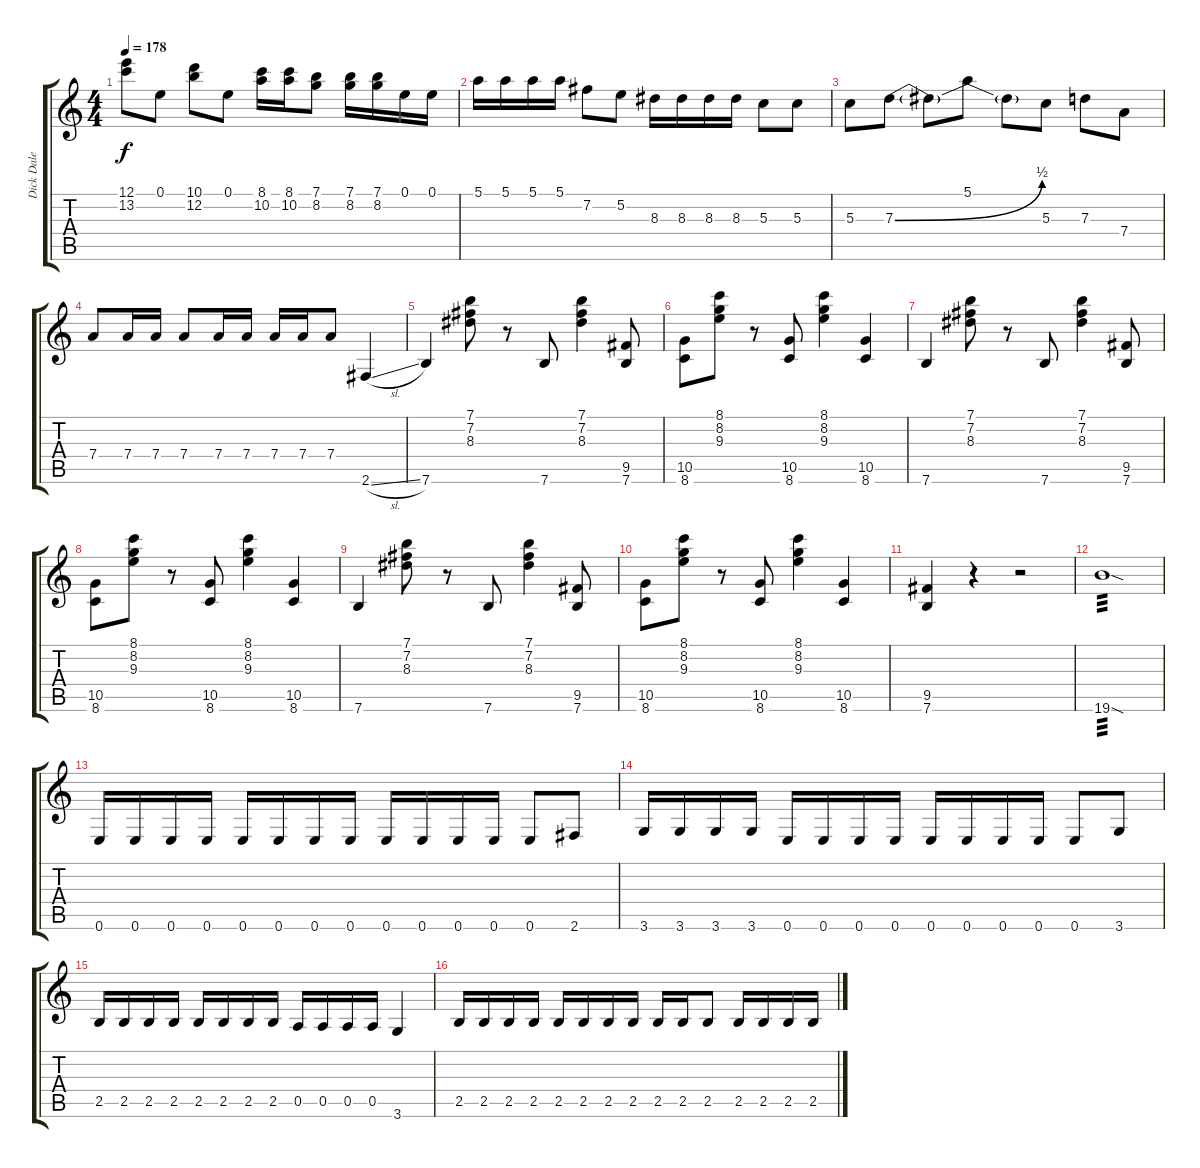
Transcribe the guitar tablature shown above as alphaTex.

\track ("Dick Dale" "Dick Dale") {instrument overdrivenguitar}
\staff {score tabs}
\tuning (E4 B3 G3 D3 A2 E2) {hide}
\ts (4 4)
\tempo 178
\clef g2
\ks c
(12.1 13.2).8{dy f} 0.1.8 (10.1 12.2).8 0.1.8 (8.1 10.2).16 (8.1 10.2).16 (7.1 8.2).8 (7.1 8.2).16 (7.1 8.2).16 0.1.16 0.1.16 |
5.1.16 5.1.16 5.1.16 5.1.16 7.2.8 5.2.8 8.3.16 8.3.16 8.3.16 8.3.16 5.3.8 5.3.8 |
5.3.8 7.3{be (bend 0 0 60 2)}.8 7.3{t}.8 5.1.8 7.3{t}.8 5.3.8 7.3.8 7.4.8 |
7.4.8 7.4.16 7.4.16 7.4.8 7.4.16 7.4.16 7.4.16 7.4.16 7.4.8 2.6{sl}.4 |
7.6.4 (7.1 7.2 8.3).8 r.8 7.6.8 (7.1 7.2 8.3).4 (9.5 7.6).8 |
(10.5 8.6).8 (8.1 8.2 9.3).8 r.8 (10.5 8.6).8 (8.1 8.2 9.3).4 (10.5 8.6).4 |
7.6.4 (7.1 7.2 8.3).8 r.8 7.6.8 (7.1 7.2 8.3).4 (9.5 7.6).8 |
(10.5 8.6).8 (8.1 8.2 9.3).8 r.8 (10.5 8.6).8 (8.1 8.2 9.3).4 (10.5 8.6).4 |
7.6.4 (7.1 7.2 8.3).8 r.8 7.6.8 (7.1 7.2 8.3).4 (9.5 7.6).8 |
(10.5 8.6).8 (8.1 8.2 9.3).8 r.8 (10.5 8.6).8 (8.1 8.2 9.3).4 (10.5 8.6).4 |
(9.5 7.6).4 r.4 r.2 |
19.6{sod}.1{tp 3} |
0.6.16 0.6.16 0.6.16 0.6.16 0.6.16 0.6.16 0.6.16 0.6.16 0.6.16 0.6.16 0.6.16 0.6.16 0.6.8 2.6.8 |
3.6.16 3.6.16 3.6.16 3.6.16 0.6.16 0.6.16 0.6.16 0.6.16 0.6.16 0.6.16 0.6.16 0.6.16 0.6.8 3.6.8 |
2.5.16 2.5.16 2.5.16 2.5.16 2.5.16 2.5.16 2.5.16 2.5.16 0.5.16 0.5.16 0.5.16 0.5.16 3.6.4 |
2.5.16 2.5.16 2.5.16 2.5.16 2.5.16 2.5.16 2.5.16 2.5.16 2.5.16 2.5.16 2.5.8 2.5.16 2.5.16 2.5.16 2.5.16
